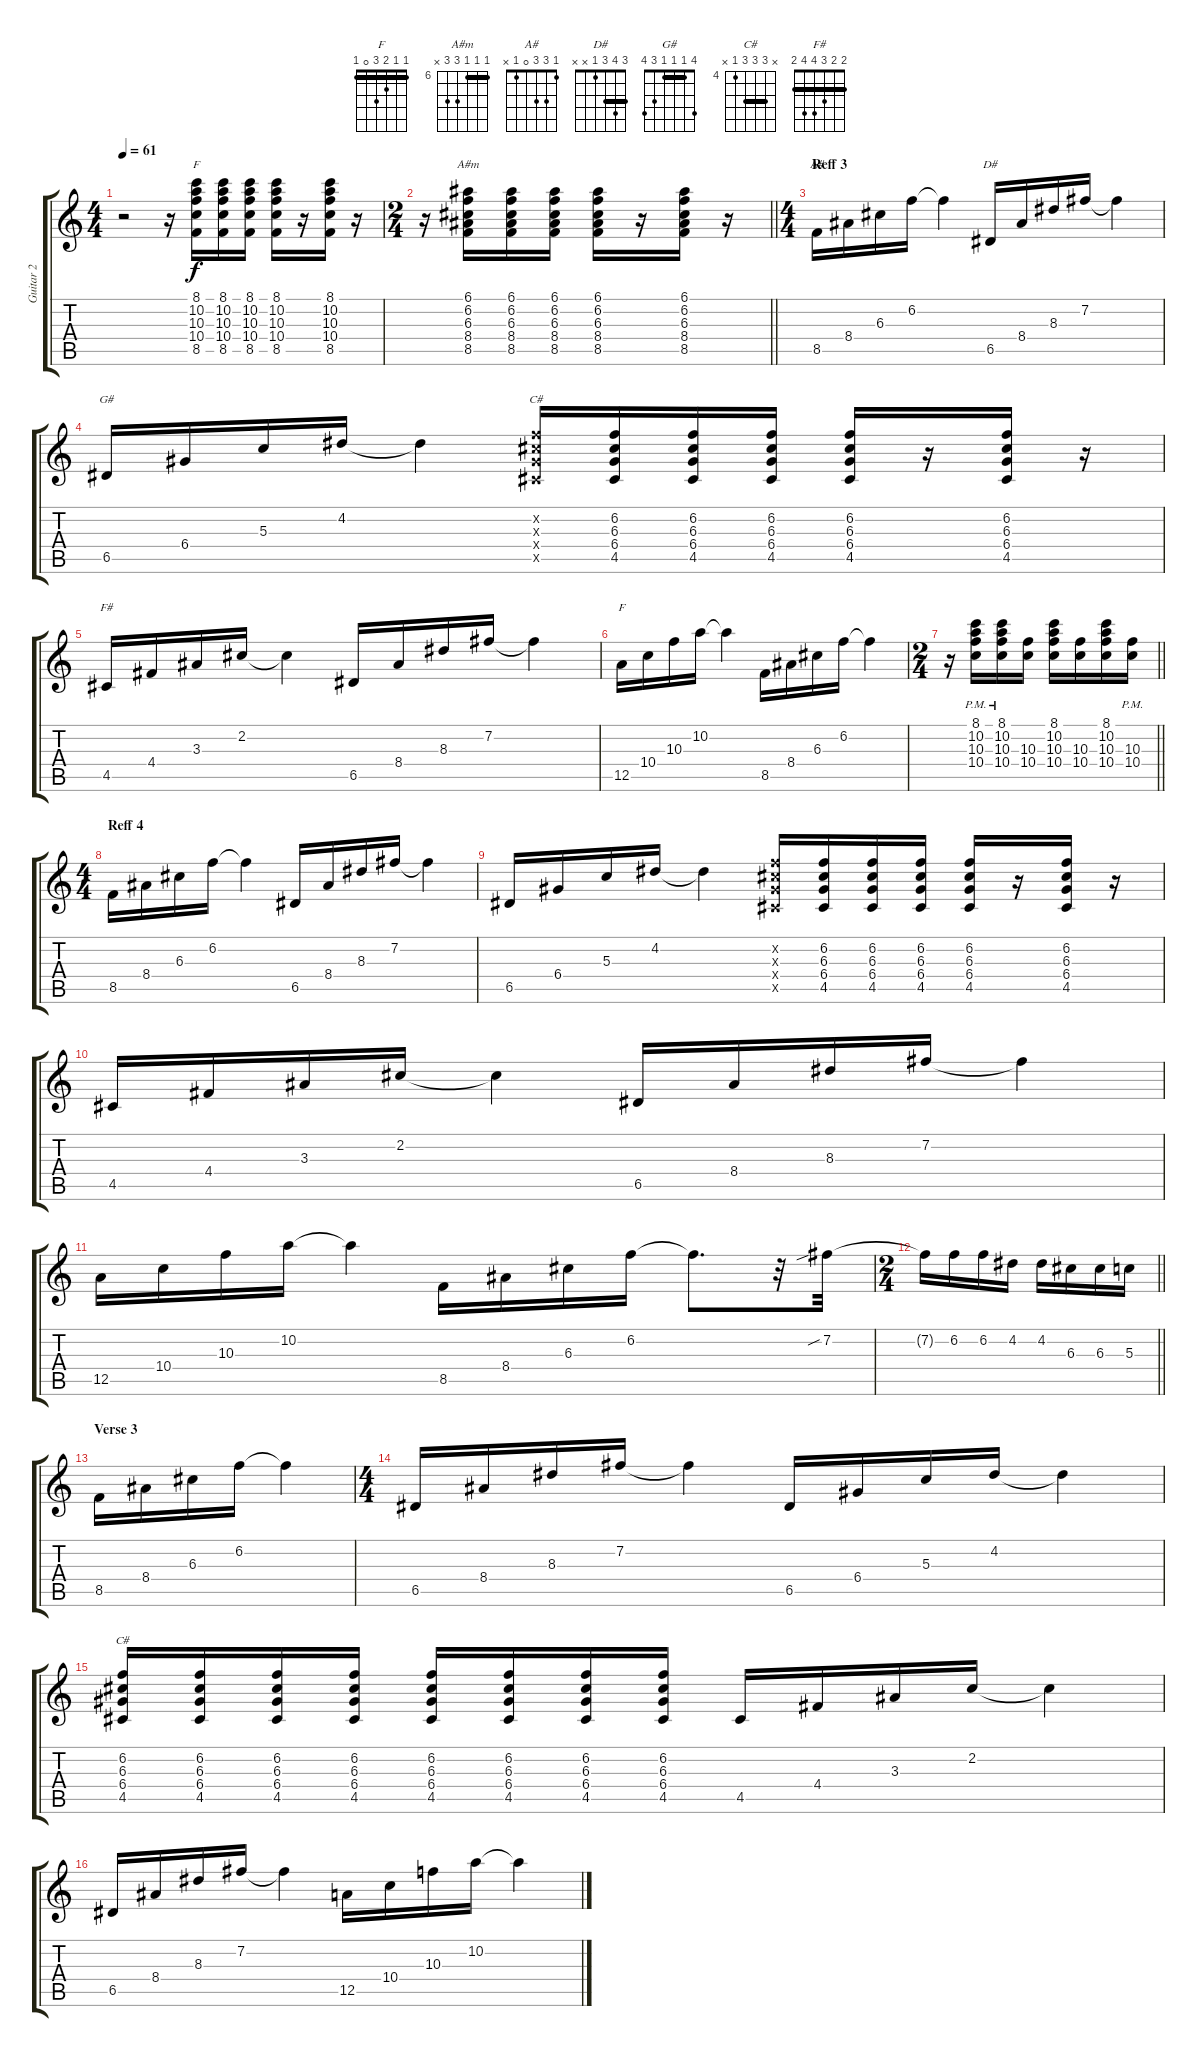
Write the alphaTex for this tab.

\track ("Guitar 2" "Guitar 2") {instrument electricguitarclean}
\staff {score tabs}
\tuning (E4 B3 G3 D3 A2 E2) {hide}
\chord ("F" 8 10 10 10 8 x) {firstfret 8 barre 8}
\chord ("A#m" 6 6 6 8 8 x) {firstfret 6 barre 6}
\chord ("A#" 1 3 3 0 1 x)
\chord ("D#" 3 4 3 1 x x) {barre 3}
\chord ("G#" 4 1 1 1 3 4) {barre 1}
\chord ("C#" 1 2 1 3 4 x) {barre 1}
\chord ("F#" 2 2 3 4 4 2) {barre 2}
\chord ("F" 1 1 2 3 0 1) {barre 1}
\chord ("C#" x 6 6 6 4 x) {firstfret 4 barre 6}
\ts (4 4)
\tempo 61
\clef g2
\ks c
r.2{dy mf} r.16 (8.1 10.2 10.3 10.4 8.5).16{ch "F" dy f} (8.1 10.2 10.3 10.4 8.5).16 (8.1 10.2 10.3 10.4 8.5).16 (8.1 10.2 10.3 10.4 8.5).16 r.16 (8.1 10.2 10.3 10.4 8.5).16 r.16 |
\ts (2 4)
\barLineRight lightlight
r.16 (6.1 6.2 6.3 8.4 8.5).16{ch "A#m"} (6.1 6.2 6.3 8.4 8.5).16 (6.1 6.2 6.3 8.4 8.5).16 (6.1 6.2 6.3 8.4 8.5).16 r.16 (6.1 6.2 6.3 8.4 8.5).16 r.16 |
\ts (4 4)
\section ("" "Reff 3")
8.5.16{ch "A#"} 8.4.16 6.3.16 6.2.16 6.2{t}.4 6.5.16{ch "D#"} 8.4.16 8.3.16 7.2.16 7.2{t}.4 |
6.5.16{ch "G#"} 6.4.16 5.3.16 4.2.16 4.2{t}.4 (6.2{x} 6.3{x} 6.4{x} 4.5{x}).16{ch "C#"} (6.2 6.3 6.4 4.5).16 (6.2 6.3 6.4 4.5).16 (6.2 6.3 6.4 4.5).16 (6.2 6.3 6.4 4.5).16 r.16 (6.2 6.3 6.4 4.5).16 r.16 |
4.5.16{ch "F#"} 4.4.16 3.3.16 2.2.16 2.2{t}.4 6.5.16 8.4.16 8.3.16 7.2.16 7.2{t}.4 |
12.5.16{ch "F"} 10.4.16 10.3.16 10.2.16 10.2{t}.4 8.5.16 8.4.16 6.3.16 6.2.16 6.2{t}.4 |
\ts (2 4)
\barLineRight lightlight
r.16 (8.1{pm} 10.2{pm} 10.3{pm} 10.4{pm}).16 (8.1{pm} 10.2{pm} 10.3{pm} 10.4{pm}).16 (10.3 10.4).16 (8.1 10.2 10.3 10.4).16 (10.3 10.4).16 (8.1 10.2 10.3 10.4).16 (10.3{pm} 10.4{pm}).16 |
\ts (4 4)
\section ("" "Reff 4")
8.5.16 8.4.16 6.3.16 6.2.16 6.2{t}.4 6.5.16 8.4.16 8.3.16 7.2.16 7.2{t}.4 |
6.5.16 6.4.16 5.3.16 4.2.16 4.2{t}.4 (6.2{x} 6.3{x} 6.4{x} 4.5{x}).16 (6.2 6.3 6.4 4.5).16 (6.2 6.3 6.4 4.5).16 (6.2 6.3 6.4 4.5).16 (6.2 6.3 6.4 4.5).16 r.16 (6.2 6.3 6.4 4.5).16 r.16 |
4.5.16 4.4.16 3.3.16 2.2.16 2.2{t}.4 6.5.16 8.4.16 8.3.16 7.2.16 7.2{t}.4 |
12.5.16 10.4.16 10.3.16 10.2.16 10.2{t}.4 8.5.16 8.4.16 6.3.16 6.2.16 6.2{t}.8{d} r.32 7.2{sib}.32 |
\ts (2 4)
\barLineRight lightlight
7.2{t}.16 6.2.16 6.2.16 4.2.16 4.2.16 6.3.16 6.3.16 5.3.16 |
\section ("" "Verse 3")
8.5.16 8.4.16 6.3.16 6.2.16 6.2{t}.4 |
\ts (4 4)
6.5.16 8.4.16 8.3.16 7.2.16 7.2{t}.4 6.5.16 6.4.16 5.3.16 4.2.16 4.2{t}.4 |
(6.2 6.3 6.4 4.5).16{ch "C#"} (6.2 6.3 6.4 4.5).16 (6.2 6.3 6.4 4.5).16 (6.2 6.3 6.4 4.5).16 (6.2 6.3 6.4 4.5).16 (6.2 6.3 6.4 4.5).16 (6.2 6.3 6.4 4.5).16 (6.2 6.3 6.4 4.5).16 4.5.16 4.4.16 3.3.16 2.2.16 2.2{t}.4 |
6.5.16 8.4.16 8.3.16 7.2.16 7.2{t}.4 12.5.16 10.4.16 10.3.16 10.2.16 10.2{t}.4
